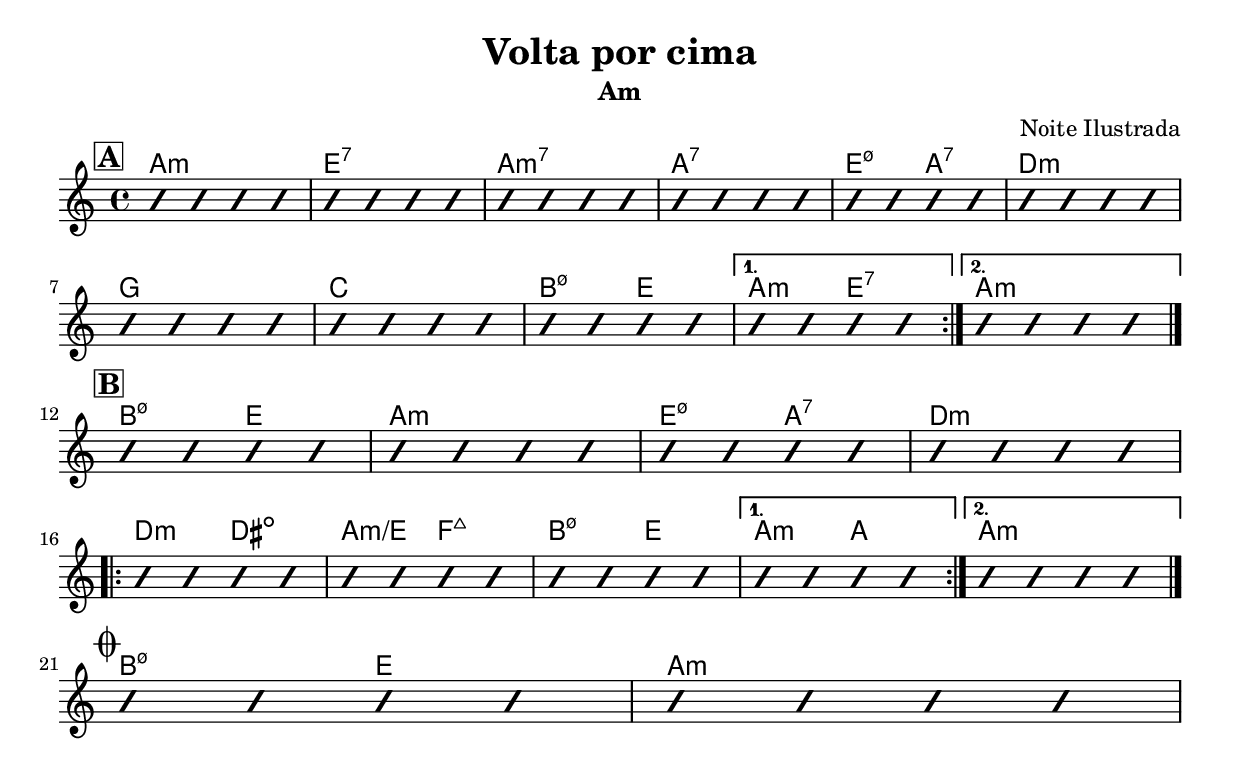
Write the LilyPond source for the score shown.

\version "2.18.2"

\include "common/definitions.ly"

title = "Volta por cima"
composer = "Noite Ilustrada"
interpret = "Mart´nália"
tone = "Dm"

chordNames = \chordmode {
  d1:m              | a1:7           | d1:m7         | d1:7    |
  a2:m7.5-  d2:7    | g1:m           | c1            | f1      |
  e2:m7.5-  a2      | d2:m      a2:7 |
                      d1:m           |

  e2:m7.5- a2       | d1:m           | a2:m7.5- d2:7 | g1:m    |
  g2:m     gis2:dim | d2:m/a bes2:7+ | e2:m7.5- a2   | d2:m d2 |
                                                       d1:m    |

  e2:m7.5- a2       | d1:m           |
}

staves = {
  <<
    \relative c'' {
      \solo
      \partA
      \repeat volta 2 {
        b4 b4 b4 b4 | b4 b4 b4 b4 | b4 b4 b4 b4 | b4 b4 b4 b4 |
        b4 b4 b4 b4 | b4 b4 b4 b4 | b4 b4 b4 b4 | b4 b4 b4 b4 |
        b4 b4 b4 b4 |
      } \alternative { { b4 b4 b4 b4 | }
                       { b4 b4 b4 b4   } }
      \endBar

      \partB
      \break
      b4 b4 b4 b4 | b4 b4 b4 b4 | b4 b4 b4 b4 | b4 b4 b4 b4 |
      \break
      \repeat volta 2 {
        b4 b4 b4 b4 | b4 b4 b4 b4 | b4 b4 b4 b4 |
      } \alternative { { b4 b4 b4 b4 | }
                       { b4 b4 b4 b4   } }
      \endBar

      \break
      \coda
      \repeat volta 1 {
        b4 b4 b4 b4 | b4 b4 b4 b4
      }
      \endSolo
    }
  >>
}


tone = "Am"

\include "common/default_header.ly"

\score {
  <<
    \new ChordNames \transpose d a \chordNames
    \new Staff \staves
  >>
  \layout {
    indent = 0
  }
}
